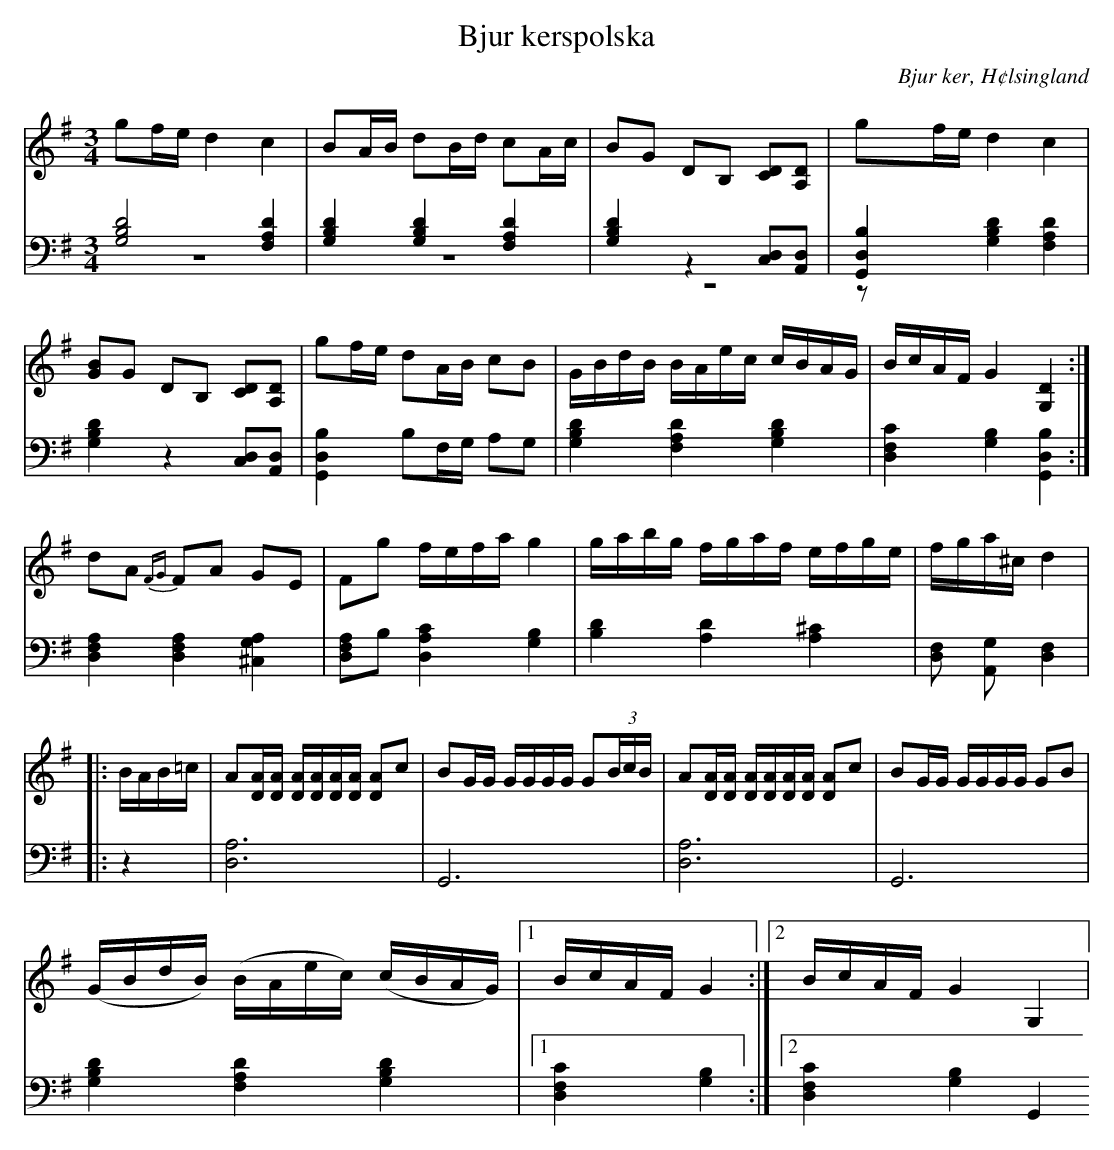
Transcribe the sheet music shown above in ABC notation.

X:1
T: Bjur kerspolska
O: Bjur ker, H¢lsingland
M: 3/4
L: 1/8
K: G
V:1
V:2
V:3 merge
V:1
gf/e/ d2 c2|BA/B/ dB/d/ cA/c/| BG DB, [CD][A,D]|gf/e/ d2 c2|
[GB]G DB, [CD][A,D] |gf/e/ dA/B/ cB|G/B/d/B/ B/A/e/c/ c/B/A/G/|B/c/A/F/ G2 [G,2D2]:|
dA {FG}FA GE|Fg f/e/f/a/ g2|g/a/b/g/ f/g/a/f/ e/f/g/e/ |f/g/a/^c/ d2 |
|:B/A/B/=c/|A[D/A/][D/A/] [D/A/][D/A/][D/A/][D/A/] [DA]c|BG/G/ G/G/G/G/ G(3B/c/B/|A[D/A/][D/A/] [D/A/][D/A/][D/A/][D/A/] [DA]c|BG/G/ G/G/G/G/ GB|
(G/B/d/B/) (B/A/e/c/) (c/B/A/G/)|1 B/c/A/F/ G2:|2 B/c/A/F/ G2 G,2|
V:2 clef=bass
[G,4B,4D4] [F,2A,2 D2]|[G,2B,2D2] [G,2B,2D2] [F,2A,2 D2]|[G,2B,2D2] z2 [C,D,][A,,D,]|[G,,2D,2B,2] [G,2B,2D2] [F,2A,2 D2]|[G,2B,2D2] z2 [C,D,][A,,D,]|
[G,,2D,2B,2] B,F,/G,/ A,G,|[G,2B,2D2] [F,2A,2 D2] [G,2B,2D2]|[D,2F,2C2] [G,2B,2][G,,2D,2B,2]:|
[D,2F,2A,2] [D,2F,2A,2] [^C,2G,2A,2]|[D,F,A,]B, [D,2A,2C2] [G,2B,2]|[B,2D2] [A,2D2] [A,2^C2]|[D,F,] [A,,G,] [D,2F,2]|
|:z2|[D,6A,6]|G,,6|[D,6A,6]|G,,6|
[G,2B,2D2] [F,2A,2 D2] [G,2B,2D2]|1 [D,2F,2C2] [G,2B,2] :|2 [D,2F,2C2] [G,2B,2] G,,2
V:3  clef=bass
z6|z6|z6|1z:|2 |
